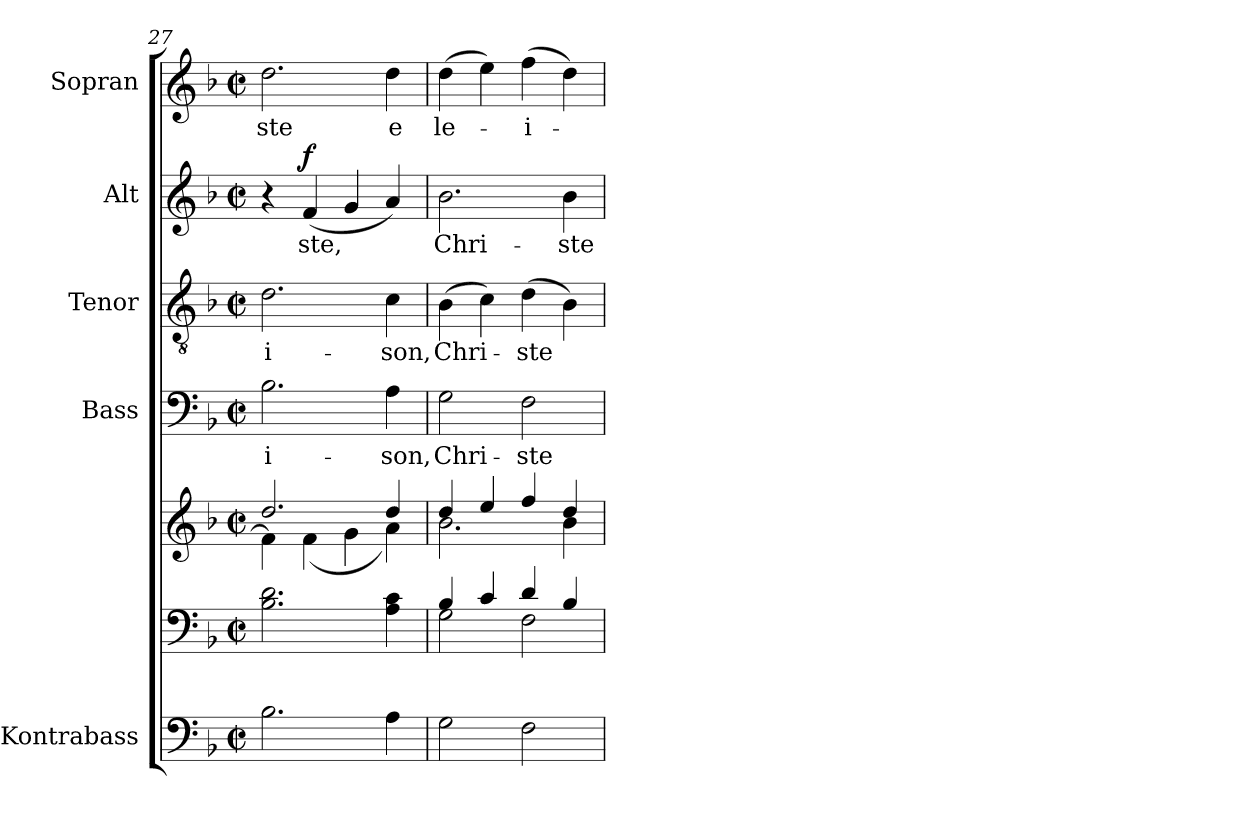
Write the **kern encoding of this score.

**kern	**kern	**kern	**kern	**text	**kern	**text	**kern	**text	**dynam	**kern	**text
*part6	*part5	*part5	*part4	*part4	*part3	*part3	*part2	*part2	*part2	*part1	*part1
*staff7	*staff6	*staff5	*staff4	*staff4	*staff3	*staff3	*staff2	*staff2	*staff2	*staff1	*staff1
*I"Kontrabass	*	*	*I"Bass	*	*I"Tenor	*	*I"Alt	*	*	*I"Sopran	*
*I'Kb.	*	*	*I'B.	*	*I'T.	*	*I'A.	*	*	*I'S.	*
*clefF4	*clefF4	*clefG2	*clefF4	*	*clefGv2	*	*clefG2	*	*	*clefG2	*
*ITrd7c12	*	*	*	*	*	*	*	*	*	*	*
*k[b-]	*k[b-]	*k[b-]	*k[b-]	*	*k[b-]	*	*k[b-]	*	*	*k[b-]	*
*F:	*F:	*F:	*F:	*	*F:	*	*F:	*	*	*F:	*
*M2/2	*M2/2	*M2/2	*M2/2	*	*M2/2	*	*M2/2	*	*	*M2/2	*
*met(c|)	*met(c|)	*met(c|)	*met(c|)	*	*met(c|)	*	*met(c|)	*	*	*met(c|)	*
=27	=27	=27	=27	=27	=27	=27	=27	=27	=27	=27	=27
*	*	*^	*	*	*	*	*	*	*	*	*
!	!	!	!	!	!LO:LY:b	!	!LO:LY:b	!	!	!	!	!LO:LY:b
2.BB-\	2.B-\ 2.d\	2.dd/	4f\]	2.B-\	-i-	2.d\	-i-	4r	.	.	2.dd\	-ste
!	!	!	!	!	!	!	!	!	!LO:LY:b	!LO:DY:a	!	!
.	.	.	(<4f\	.	.	.	.	(<4f/	-ste,	f	.	.
.	.	.	4g\	.	.	.	.	4g/	.	.	.	.
!	!	!	!	!	!LO:LY:b	!	!LO:LY:b	!	!	!	!	!LO:LY:b
4AA\	4A\ 4c\	4dd/	4a\)	4A\	-son,	4c\	-son,	4a/)	.	.	4dd\	e
=28	=28	=28	=28	=28	=28	=28	=28	=28	=28	=28	=28	=28
*	*^	*	*	*	*	*	*	*	*	*	*	*
!	!	!	!	!	!	!LO:LY:b	!	!LO:LY:b	!	!LO:LY:b	!	!	!LO:LY:b
2GG\	4B-/	2G\	4dd/	2.b-\	2G\	Chri-	(>4B-\	Chri-	2.b-\	Chri-	.	(>4dd\	le-
.	4c/	.	4ee/	.	.	.	4c\)	.	.	.	.	4ee\)	.
!	!	!	!	!	!	!LO:LY:b	!	!LO:LY:b	!	!	!	!	!LO:LY:b
2FF\	4d/	2F\	4ff/	.	2F\	-ste	(>4d\	-ste	.	.	.	(>4ff\	-i-
!	!	!	!	!	!	!	!	!	!	!LO:LY:b	!	!	!
.	4B-/	.	4dd/	4b-\	.	.	4B-\)	.	4b-\	-ste	.	4dd\)	.
*	*v	*v	*	*	*	*	*	*	*	*	*	*	*
*	*	*v	*v	*	*	*	*	*	*	*	*	*
=	=	=	=	=	=	=	=	=	=	=	=
*-	*-	*-	*-	*-	*-	*-	*-	*-	*-	*-	*-
